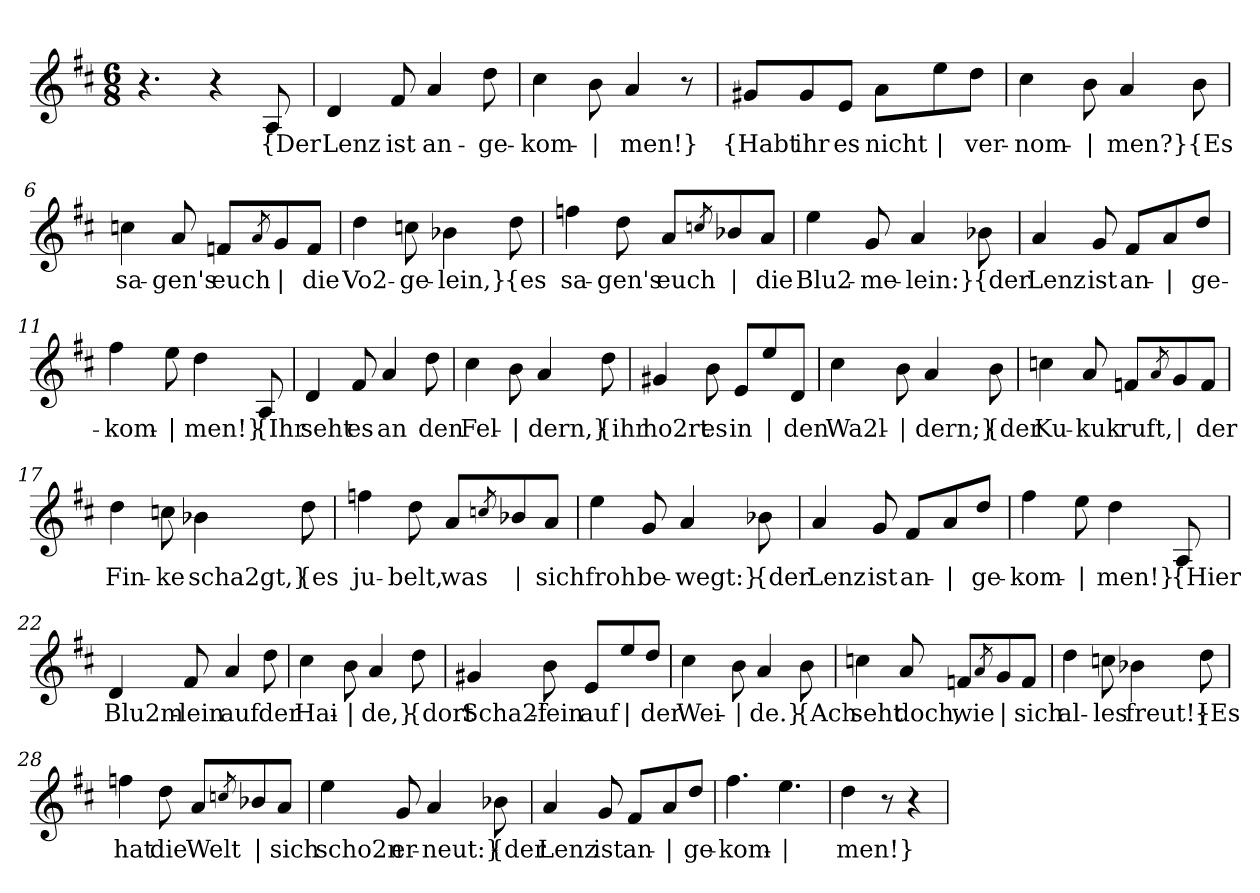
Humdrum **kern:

**kern	**text
*part1	*part1
*staff1	*staff1
*clefG2	*
*k[f#c#]	*
*M6/8	*
=1	=1
4.r	.
4r	.
!	!LO:LY:b
8A/	{Der
=2	=2
!	!LO:LY:b
4d/	Lenz
!	!LO:LY:b
8f#/	ist
!	!LO:LY:b
4a/	an-
!	!LO:LY:b
8dd\	-ge-
=3	=3
!	!LO:LY:b
4cc#\	-kom-
!	!LO:LY:b
8b\	|
!	!LO:LY:b
4a/	-men!}
8r	.
=4	=4
!	!LO:LY:b
8g#X/L	{Habt
!	!LO:LY:b
8g#/	ihr
!	!LO:LY:b
8e/J	es
!	!LO:LY:b
8a\L	nicht
!	!LO:LY:b
8ee\	|
!	!LO:LY:b
8dd\J	ver-
=5	=5
!	!LO:LY:b
4cc#\	-nom-
!	!LO:LY:b
8b\	|
!	!LO:LY:b
4a/	-men?}
!	!LO:LY:b
8b\	{Es
!!LO:LB:g=z
=6	=6
!	!LO:LY:b
4ccn\	sa-
!	!LO:LY:b
8a/	-gen's
!	!LO:LY:b
8fn/L	euch
8qa/	.
!	!LO:LY:b
8g/	|
!	!LO:LY:b
8f/J	die
=7	=7
!	!LO:LY:b
4dd\	Vo2-
!	!LO:LY:b
8ccn\	-ge-
!	!LO:LY:b
4b-X\	-lein,}
!	!LO:LY:b
8dd\	{es
=8	=8
!	!LO:LY:b
4ffn\	sa-
!	!LO:LY:b
8dd\	-gen's
!	!LO:LY:b
8a/L	euch
8qccn/	.
!	!LO:LY:b
8b-X/	|
!	!LO:LY:b
8a/J	die
=9	=9
!	!LO:LY:b
4ee\	Blu2-
!	!LO:LY:b
8g/	-me-
!	!LO:LY:b
4a/	-lein:}
!	!LO:LY:b
8b-X\	{der
!!LO:LB:g=z
=10	=10
!	!LO:LY:b
4a/	Lenz
!	!LO:LY:b
8g/	ist
!	!LO:LY:b
8f#/L	an-
!	!LO:LY:b
8a/	|
!	!LO:LY:b
8dd/J	-ge-
=11	=11
!	!LO:LY:b
4ff#\	-kom-
!	!LO:LY:b
8ee\	|
!	!LO:LY:b
4dd\	-men!}
!	!LO:LY:b
8A/	{Ihr
=12	=12
!	!LO:LY:b
4d/	seht
!	!LO:LY:b
8f#/	es
!	!LO:LY:b
4a/	an
!	!LO:LY:b
8dd\	den
=13	=13
!	!LO:LY:b
4cc#\	Fel-
!	!LO:LY:b
8b\	|
!	!LO:LY:b
4a/	-dern,}
!	!LO:LY:b
8dd\	{ihr
=14	=14
!	!LO:LY:b
4g#X/	ho2rt
!	!LO:LY:b
8b\	es
!	!LO:LY:b
8e/L	in
!	!LO:LY:b
8ee/	|
!	!LO:LY:b
8d/J	den
!!LO:LB:g=z
=15	=15
!	!LO:LY:b
4cc#\	Wa2l-
!	!LO:LY:b
8b\	|
!	!LO:LY:b
4a/	-dern;}
!	!LO:LY:b
8b\	{der
=16	=16
!	!LO:LY:b
4ccn\	Ku-
!	!LO:LY:b
8a/	-kuk
!	!LO:LY:b
8fn/L	ruft,
8qa/	.
!	!LO:LY:b
8g/	|
!	!LO:LY:b
8f/J	der
=17	=17
!	!LO:LY:b
4dd\	Fin-
!	!LO:LY:b
8ccn\	-ke
!	!LO:LY:b
4b-X\	scha2gt,}
!	!LO:LY:b
8dd\	{es
=18	=18
!	!LO:LY:b
4ffn\	ju-
!	!LO:LY:b
8dd\	-belt,
!	!LO:LY:b
8a/L	was
8qccn/	.
!	!LO:LY:b
8b-X/	|
!	!LO:LY:b
8a/J	sich
!!LO:LB:g=z
=19	=19
!	!LO:LY:b
4ee\	froh
!	!LO:LY:b
8g/	be-
!	!LO:LY:b
4a/	-wegt:}
!	!LO:LY:b
8b-X\	{der
=20	=20
!	!LO:LY:b
4a/	Lenz
!	!LO:LY:b
8g/	ist
!	!LO:LY:b
8f#/L	an-
!	!LO:LY:b
8a/	|
!	!LO:LY:b
8dd/J	-ge-
=21	=21
!	!LO:LY:b
4ff#\	-kom-
!	!LO:LY:b
8ee\	|
!	!LO:LY:b
4dd\	-men!}
!	!LO:LY:b
8A/	{Hier
=22	=22
!	!LO:LY:b
4d/	Blu2m-
!	!LO:LY:b
8f#/	-lein
!	!LO:LY:b
4a/	auf
!	!LO:LY:b
8dd\	der
=23	=23
!	!LO:LY:b
4cc#\	Hai-
!	!LO:LY:b
8b\	|
!	!LO:LY:b
4a/	-de,}
!	!LO:LY:b
8dd\	{dort
!!LO:LB:g=z
=24	=24
!	!LO:LY:b
4g#X/	Scha2f-
!	!LO:LY:b
8b\	-lein
!	!LO:LY:b
8e/L	auf
!	!LO:LY:b
8ee/	|
!	!LO:LY:b
8dd/J	der
=25	=25
!	!LO:LY:b
4cc#\	Wei-
!	!LO:LY:b
8b\	|
!	!LO:LY:b
4a/	-de.}
!	!LO:LY:b
8b\	{Ach
=26	=26
!	!LO:LY:b
4ccn\	seht
!	!LO:LY:b
8a/	doch,
!	!LO:LY:b
8fn/L	wie
8qa/	.
!	!LO:LY:b
8g/	|
!	!LO:LY:b
8f/J	sich
=27	=27
!	!LO:LY:b
4dd\	al-
!	!LO:LY:b
8ccn\	-les
!	!LO:LY:b
4b-X\	freut!}
!	!LO:LY:b
8dd\	{Es
!!LO:LB:g=z
=28	=28
!	!LO:LY:b
4ffn\	hat
!	!LO:LY:b
8dd\	die
!	!LO:LY:b
8a/L	Welt
8qccn/	.
!	!LO:LY:b
8b-X/	|
!	!LO:LY:b
8a/J	sich
=29	=29
!	!LO:LY:b
4ee\	scho2n
!	!LO:LY:b
8g/	er-
!	!LO:LY:b
4a/	-neut:}
!	!LO:LY:b
8b-X\	{der
=30	=30
!	!LO:LY:b
4a/	Lenz
!	!LO:LY:b
8g/	ist
!	!LO:LY:b
8f#/L	an-
!	!LO:LY:b
8a/	|
!	!LO:LY:b
8dd/J	-ge-
=31	=31
!	!LO:LY:b
4.ff#\	-kom-
!	!LO:LY:b
4.ee\	|
=32	=32
!	!LO:LY:b
4dd\	-men!}
8r	.
4r	.
=	=
*-	*-
